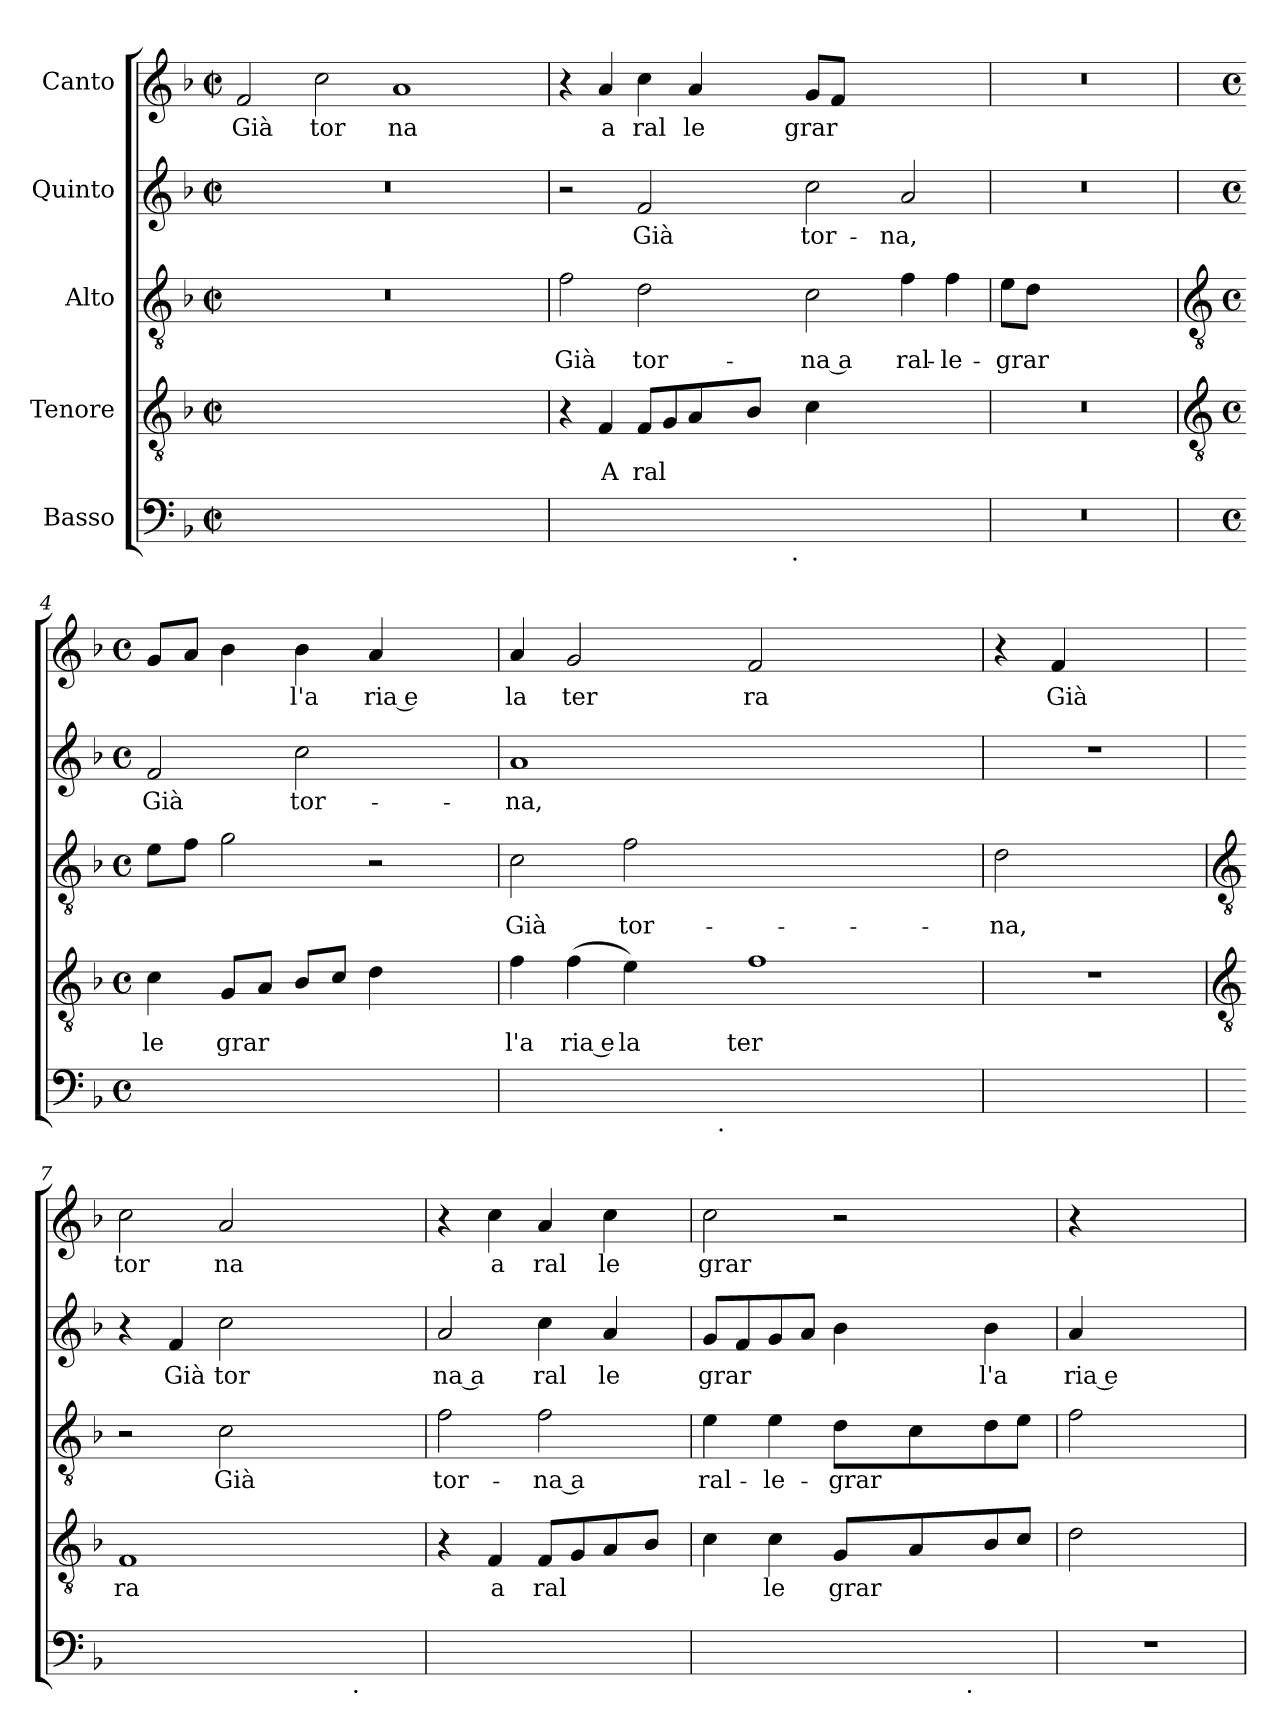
**kern	**kern	**text	**kern	**text	**kern	**text	**kern	**text
*part5	*part4	*part4	*part3	*part3	*part2	*part2	*part1	*part1
*staff5	*staff4	*staff4	*staff3	*staff3	*staff2	*staff2	*staff1	*staff1
*I"Basso	*I"Tenore	*	*I"Alto	*	*I"Quinto	*	*I"Canto	*
*clefF4	*clefGv2	*	*clefGv2	*	*clefG2	*	*clefG2	*
*k[b-]	*k[b-]	*	*k[b-]	*	*k[b-]	*	*k[b-]	*
*F:	*F:	*	*F:	*	*F:	*	*F:	*
*M4/2	*M4/2	*	*M4/2	*	*M4/2	*	*M4/2	*
*met(c|)	*met(c|)	*	*met(c|)	*	*met(c|)	*	*met(c|)	*
=1	=1	=1	=1	=1	=1	=1	=1	=1
!	!	!	!	!	!	!	!	!LO:LY:b
4ryy	4ryy	.	0r	.	0r	.	2f/	Già
4ryy	4ryy	.	.	.	.	.	.	.
!	!	!	!	!	!	!	!	!LO:LY:b
4ryy	4ryy	.	.	.	.	.	2cc\	tor
4ryy	4ryy	.	.	.	.	.	.	.
!	!	!	!	!	!	!	!	!LO:LY:b
4ryy	4ryy	.	.	.	.	.	1a	na
4ryy	4ryy	.	.	.	.	.	.	.
4ryy	4ryy	.	.	.	.	.	.	.
4ryy	4ryy	.	.	.	.	.	.	.
=2	=2	=2	=2	=2	=2	=2	=2	=2
!	!	!	!	!LO:LY:b	!	!	!	!
4ryy	4r	.	2f\	Già	2r	.	4r	.
!	!	!LO:LY:b	!	!	!	!	!	!LO:LY:b
4ryy	4F/	A	.	.	.	.	4a/	a
!	!	!LO:LY:b	!	!LO:LY:b	!	!LO:LY:b	!	!LO:LY:b
4ryy	8F/L	ral	2d\	tor-	2f/	Già	4cc\	ral
.	8G/	.	.	.	.	.	.	.
!	!	!	!	!	!	!	!	!LO:LY:b
64ryy	8A/	.	.	.	.	.	4a/	le
64ryy	.	.	.	.	.	.	.	.
64ryy	.	.	.	.	.	.	.	.
64ryy	.	.	.	.	.	.	.	.
64ryy	.	.	.	.	.	.	.	.
64ryy	.	.	.	.	.	.	.	.
64ryy	.	.	.	.	.	.	.	.
64ryy	.	.	.	.	.	.	.	.
64ryy	8B-/J	.	.	.	.	.	.	.
64ryy	.	.	.	.	.	.	.	.
64ryy	.	.	.	.	.	.	.	.
64ryy	.	.	.	.	.	.	.	.
64ryy	.	.	.	.	.	.	.	.
64ryy	.	.	.	.	.	.	.	.
!LO:TX:b:t=.	!	!	!	!	!	!	!	!
64ryy	.	.	.	.	.	.	.	.
4ryy	.	.	.	.	.	.	.	.
!	!	!	!	!LO:LY:b	!	!LO:LY:b	!	!LO:LY:b
.	4c\	.	2c\	-na a	2cc\	tor-	8g/L	grar
.	.	.	.	.	.	.	8f/J	.
2ryy	.	.	.	.	.	.	.	.
.	2.ryy	.	.	.	.	.	2.ryy	.
!	!	!	!	!LO:LY:b	!	!LO:LY:b	!	!
.	.	.	4f\	ral-	2a/	-na,	.	.
4ryy	.	.	.	.	.	.	.	.
!	!	!	!	!LO:LY:b	!	!	!	!
.	.	.	4f\	-le-	.	.	.	.
64ryy	.	.	.	.	.	.	.	.
=3	=3	=3	=3	=3	=3	=3	=3	=3
!	!	!	!	!LO:LY:b	!	!	!	!
0r	0r	.	8e\L	-grar	0r	.	0r	.
.	.	.	8d\J	.	.	.	.	.
.	.	.	1..ryy	.	.	.	.	.
!!LO:LB:g=z
=4	=4	=4	=4	=4	=4	=4	=4	=4
*	*clefGv2	*	*clefGv2	*	*	*	*	*
*M4/4	*M4/4	*	*M4/4	*	*M4/4	*	*M4/4	*
*met(c)	*met(c)	*	*met(c)	*	*met(c)	*	*met(c)	*
!	!	!LO:LY:b	!	!	!	!LO:LY:b	!	!
4ryy	4c\	le	8e\L	.	2f/	Già	8g/L	.
.	.	.	8f\J	.	.	.	8a/J	.
!	!	!LO:LY:b	!	!	!	!	!	!
4ryy	8G/L	grar	2g\	.	.	.	4b-\	.
.	8A/J	.	.	.	.	.	.	.
!	!	!	!	!	!	!LO:LY:b	!	!LO:LY:b
4ryy	8B-/L	.	.	.	2cc\	tor-	4b-\	l'a
.	8c/J	.	.	.	.	.	.	.
!	!	!	!	!	!	!	!	!LO:LY:b
64ryy	4d\	.	2r	.	.	.	4a/	ria e
4ryy	.	.	.	.	.	.	.	.
.	4ryy	.	.	.	4ryy	.	4ryy	.
8...ryy	.	.	.	.	.	.	.	.
=4A	=4A	=4A	=4A	=4A	=4A	=4A	=4A	=4A
!	!	!LO:LY:b	!	!LO:LY:b	!	!LO:LY:b	!	!LO:LY:b
4ryy	4f\	l'a	2c\	Già	1a	-na,	4a/	la
!	!	!LO:LY:b	!	!	!	!	!	!LO:LY:b
4ryy	(>4f\	ria e	.	.	.	.	2g/	ter
!	!	!LO:LY:b	!	!LO:LY:b	!	!	!	!
32ryy	4e\)	la	2f\	tor-	.	.	.	.
32ryy	.	.	.	.	.	.	.	.
32ryy	.	.	.	.	.	.	.	.
32ryy	.	.	.	.	.	.	.	.
32ryy	.	.	.	.	.	.	.	.
32ryy	.	.	.	.	.	.	.	.
!LO:TX:b:t=.	!	!	!	!	!	!	!	!
32ryy	.	.	.	.	.	.	.	.
4ryy	.	.	.	.	.	.	.	.
!	!	!LO:LY:b	!	!	!	!	!	!LO:LY:b
.	1f	ter	.	.	.	.	2f/	ra
4ryy	.	.	.	.	.	.	.	.
.	.	.	2.ryy	.	2.ryy	.	.	.
2ryy	.	.	.	.	.	.	.	.
.	.	.	.	.	.	.	2ryy	.
32ryy	.	.	.	.	.	.	.	.
=6A	=6A	=6A	=6A	=6A	=6A	=6A	=6A	=6A
!	!	!	!	!LO:LY:b	!	!	!	!
4ryy	1r	.	2d\	-na,	1r	.	4r	.
!	!	!	!	!	!	!	!	!LO:LY:b
4ryy	.	.	.	.	.	.	4f/	Già
32ryy	.	.	2ryy	.	.	.	2ryy	.
4...ryy	.	.	.	.	.	.	.	.
!!LO:LB:g=z
=7	=7	=7	=7	=7	=7	=7	=7	=7
*	*clefGv2	*	*clefGv2	*	*	*	*	*
!	!	!LO:LY:b	!	!	!	!	!	!LO:LY:b
4ryy	1F	ra	2r	.	4r	.	2cc\	tor
!	!	!	!	!	!	!LO:LY:b	!	!
4ryy	.	.	.	.	4f/	Già	.	.
!	!	!	!	!LO:LY:b	!	!LO:LY:b	!	!LO:LY:b
4ryy	.	.	2c\	Già	2cc\	tor	2a/	na
32ryy	.	.	.	.	.	.	.	.
32ryy	.	.	.	.	.	.	.	.
32ryy	.	.	.	.	.	.	.	.
32ryy	.	.	.	.	.	.	.	.
32ryy	.	.	.	.	.	.	.	.
32ryy	.	.	.	.	.	.	.	.
!LO:TX:b:t=.	!	!	!	!	!	!	!	!
32ryy	.	.	.	.	.	.	.	.
4ryy	.	.	.	.	.	.	.	.
.	8..ryy	.	8..ryy	.	8..ryy	.	8..ryy	.
=8	=8	=8	=8	=8	=8	=8	=8	=8
!	!	!	!	!LO:LY:b	!	!LO:LY:b	!	!
4ryy	4r	.	2f\	tor-	2a/	na a	4r	.
!	!	!LO:LY:b	!	!	!	!	!	!LO:LY:b
4ryy	4F/	a	.	.	.	.	4cc\	a
!	!	!LO:LY:b	!	!LO:LY:b	!	!LO:LY:b	!	!LO:LY:b
4ryy	8F/L	ral	2f\	-na a	4cc\	ral	4a/	ral
.	8G/	.	.	.	.	.	.	.
!	!	!	!	!	!	!LO:LY:b	!	!LO:LY:b
32ryy	8A/	.	.	.	4a/	le	4cc\	le
4ryy	.	.	.	.	.	.	.	.
.	8B-/J	.	.	.	.	.	.	.
.	32ryy	.	32ryy	.	32ryy	.	32ryy	.
=9	=9	=9	=9	=9	=9	=9	=9	=9
!	!	!	!	!LO:LY:b	!	!LO:LY:b	!	!LO:LY:b
4ryy	4c\	.	4e\	ral-	8g/L	grar	2cc\	grar
.	.	.	.	.	8f/	.	.	.
!	!	!LO:LY:b	!	!LO:LY:b	!	!	!	!
4ryy	4c\	le	4e\	-le-	8g/	.	.	.
.	.	.	.	.	8a/J	.	.	.
!	!	!LO:LY:b	!	!LO:LY:b	!	!	!	!
64ryy	8G/L	grar	8d\L	-grar	4b-\	.	2r	.
64ryy	.	.	.	.	.	.	.	.
64ryy	.	.	.	.	.	.	.	.
64ryy	.	.	.	.	.	.	.	.
64ryy	.	.	.	.	.	.	.	.
64ryy	.	.	.	.	.	.	.	.
64ryy	.	.	.	.	.	.	.	.
64ryy	.	.	.	.	.	.	.	.
64ryy	8A/	.	8c\	.	.	.	.	.
64ryy	.	.	.	.	.	.	.	.
64ryy	.	.	.	.	.	.	.	.
64ryy	.	.	.	.	.	.	.	.
64ryy	.	.	.	.	.	.	.	.
64ryy	.	.	.	.	.	.	.	.
!LO:TX:b:t=.	!	!	!	!	!	!	!	!
64ryy	.	.	.	.	.	.	.	.
4ryy	.	.	.	.	.	.	.	.
!	!	!	!	!	!	!LO:LY:b	!	!
.	8B-/	.	8d\	.	4b-\	l'a	.	.
.	8c/J	.	8e\J	.	.	.	.	.
64ryy	.	.	.	.	.	.	.	.
=10	=10	=10	=10	=10	=10	=10	=10	=10
!	!	!	!	!	!	!LO:LY:b	!	!
1r	2d\	.	2f\	.	4a/	ria e	4r	.
.	.	.	.	.	2.ryy	.	2.ryy	.
.	2ryy	.	2ryy	.	.	.	.	.
=	=	=	=	=	=	=	=	=
*-	*-	*-	*-	*-	*-	*-	*-	*-
